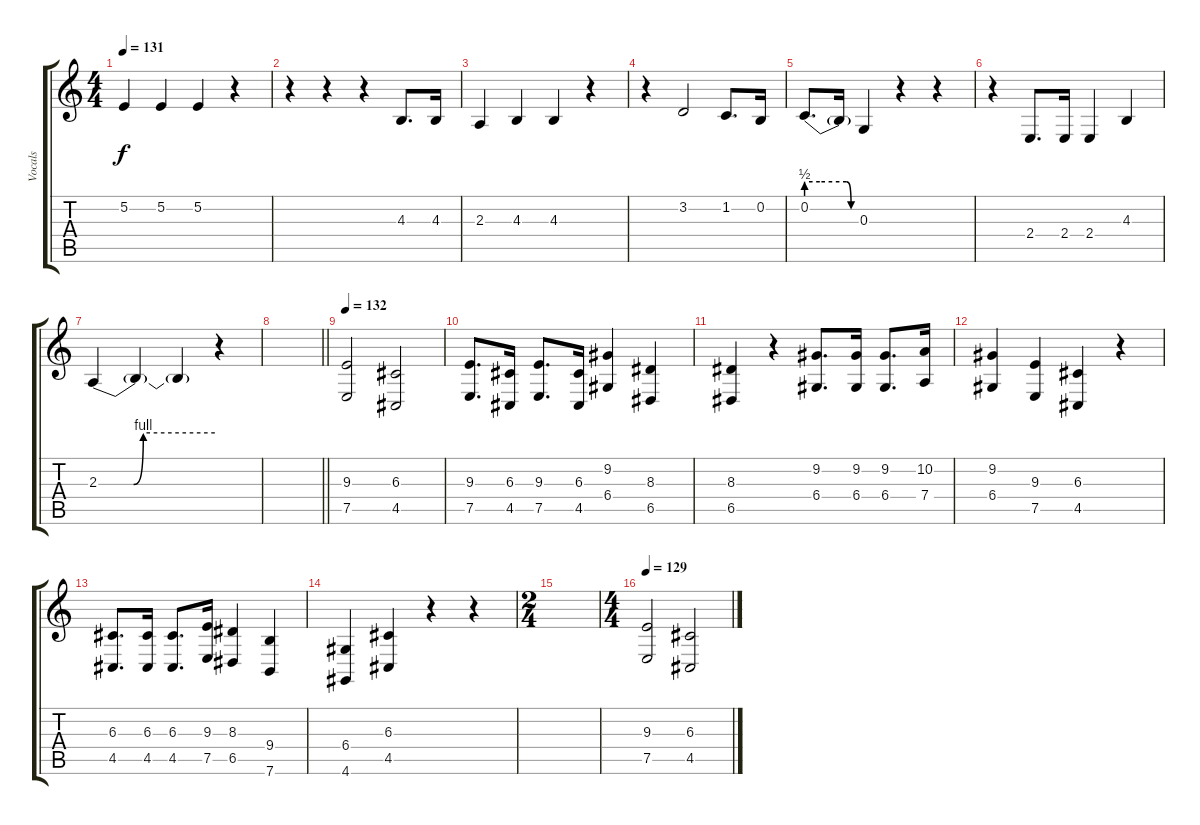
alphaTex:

\track ("Vocals" "Vocals") {instrument viola}
\staff {score tabs}
\tuning (E4 B3 G3 D3 A2 E2) {hide}
\ts (4 4)
\tempo 131
\clef g2
\ks c
5.2.4{dy f} 5.2.4 5.2.4 r.4 |
r.4 r.4 r.4 4.3.8{d} 4.3.16 |
2.3.4 4.3.4 4.3.4 r.4 |
r.4 3.2.2 1.2.8{d} 0.2.16 |
0.2{be (custom 0 2 15 2 45 2 50 0 60 0)}.8{d} 0.2{t}.16 0.3.4 r.4 r.4 |
r.4 2.4.8{d} 2.4.16 2.4.4 4.3.4 |
2.3{be (custom 0 0 18 0 23 4 60 4)}.4 2.3{t}.4 2.3{t}.4 r.4 |
\barLineRight lightlight
|
\tempo 132
(9.3 7.5).2 (6.3 4.5).2 |
(9.3 7.5).8{d} (6.3 4.5).16 (9.3 7.5).8{d} (6.3 4.5).16 (9.2 6.4).4 (8.3 6.5).4 |
(8.3 6.5).4 r.4 (9.2 6.4).8{d} (9.2 6.4).16 (9.2 6.4).8{d} (10.2 7.4).16 |
(9.2 6.4).4 (9.3 7.5).4 (6.3 4.5).4 r.4 |
(6.3 4.5).8{d} (6.3 4.5).16 (6.3 4.5).8{d} (9.3 7.5).16 (8.3 6.5).4 (9.4 7.6).4 |
(6.4 4.6).4 (6.3 4.5).4 r.4 r.4 |
\ts (2 4)
|
\ts (4 4)
\tempo 129
(9.3 7.5).2 (6.3 4.5).2
